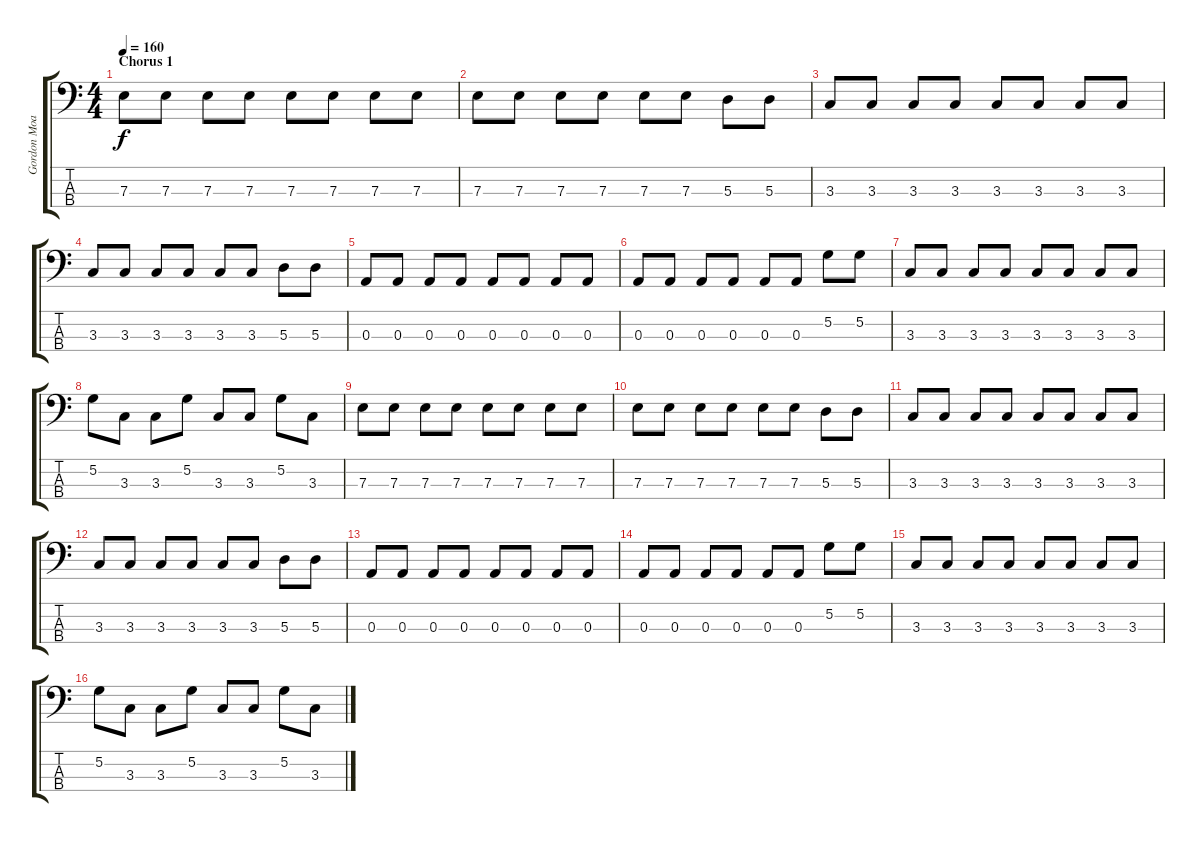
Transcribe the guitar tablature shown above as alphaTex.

\track ("Gordon Moakes" "Gordon Moa") {instrument electricbasspick}
\staff {score tabs}
\tuning (G2 D2 A1 E1) {hide}
\ts (4 4)
\section ("" "Chorus 1")
\tempo 160
\clef f4
\ks c
7.3.8{dy f} 7.3.8 7.3.8 7.3.8 7.3.8 7.3.8 7.3.8 7.3.8 |
7.3.8 7.3.8 7.3.8 7.3.8 7.3.8 7.3.8 5.3.8 5.3.8 |
3.3.8 3.3.8 3.3.8 3.3.8 3.3.8 3.3.8 3.3.8 3.3.8 |
3.3.8 3.3.8 3.3.8 3.3.8 3.3.8 3.3.8 5.3.8 5.3.8 |
0.3.8 0.3.8 0.3.8 0.3.8 0.3.8 0.3.8 0.3.8 0.3.8 |
0.3.8 0.3.8 0.3.8 0.3.8 0.3.8 0.3.8 5.2.8 5.2.8 |
3.3.8 3.3.8 3.3.8 3.3.8 3.3.8 3.3.8 3.3.8 3.3.8 |
5.2.8 3.3.8 3.3.8 5.2.8 3.3.8 3.3.8 5.2.8 3.3.8 |
7.3.8 7.3.8 7.3.8 7.3.8 7.3.8 7.3.8 7.3.8 7.3.8 |
7.3.8 7.3.8 7.3.8 7.3.8 7.3.8 7.3.8 5.3.8 5.3.8 |
3.3.8 3.3.8 3.3.8 3.3.8 3.3.8 3.3.8 3.3.8 3.3.8 |
3.3.8 3.3.8 3.3.8 3.3.8 3.3.8 3.3.8 5.3.8 5.3.8 |
0.3.8 0.3.8 0.3.8 0.3.8 0.3.8 0.3.8 0.3.8 0.3.8 |
0.3.8 0.3.8 0.3.8 0.3.8 0.3.8 0.3.8 5.2.8 5.2.8 |
3.3.8 3.3.8 3.3.8 3.3.8 3.3.8 3.3.8 3.3.8 3.3.8 |
5.2.8 3.3.8 3.3.8 5.2.8 3.3.8 3.3.8 5.2.8 3.3.8
